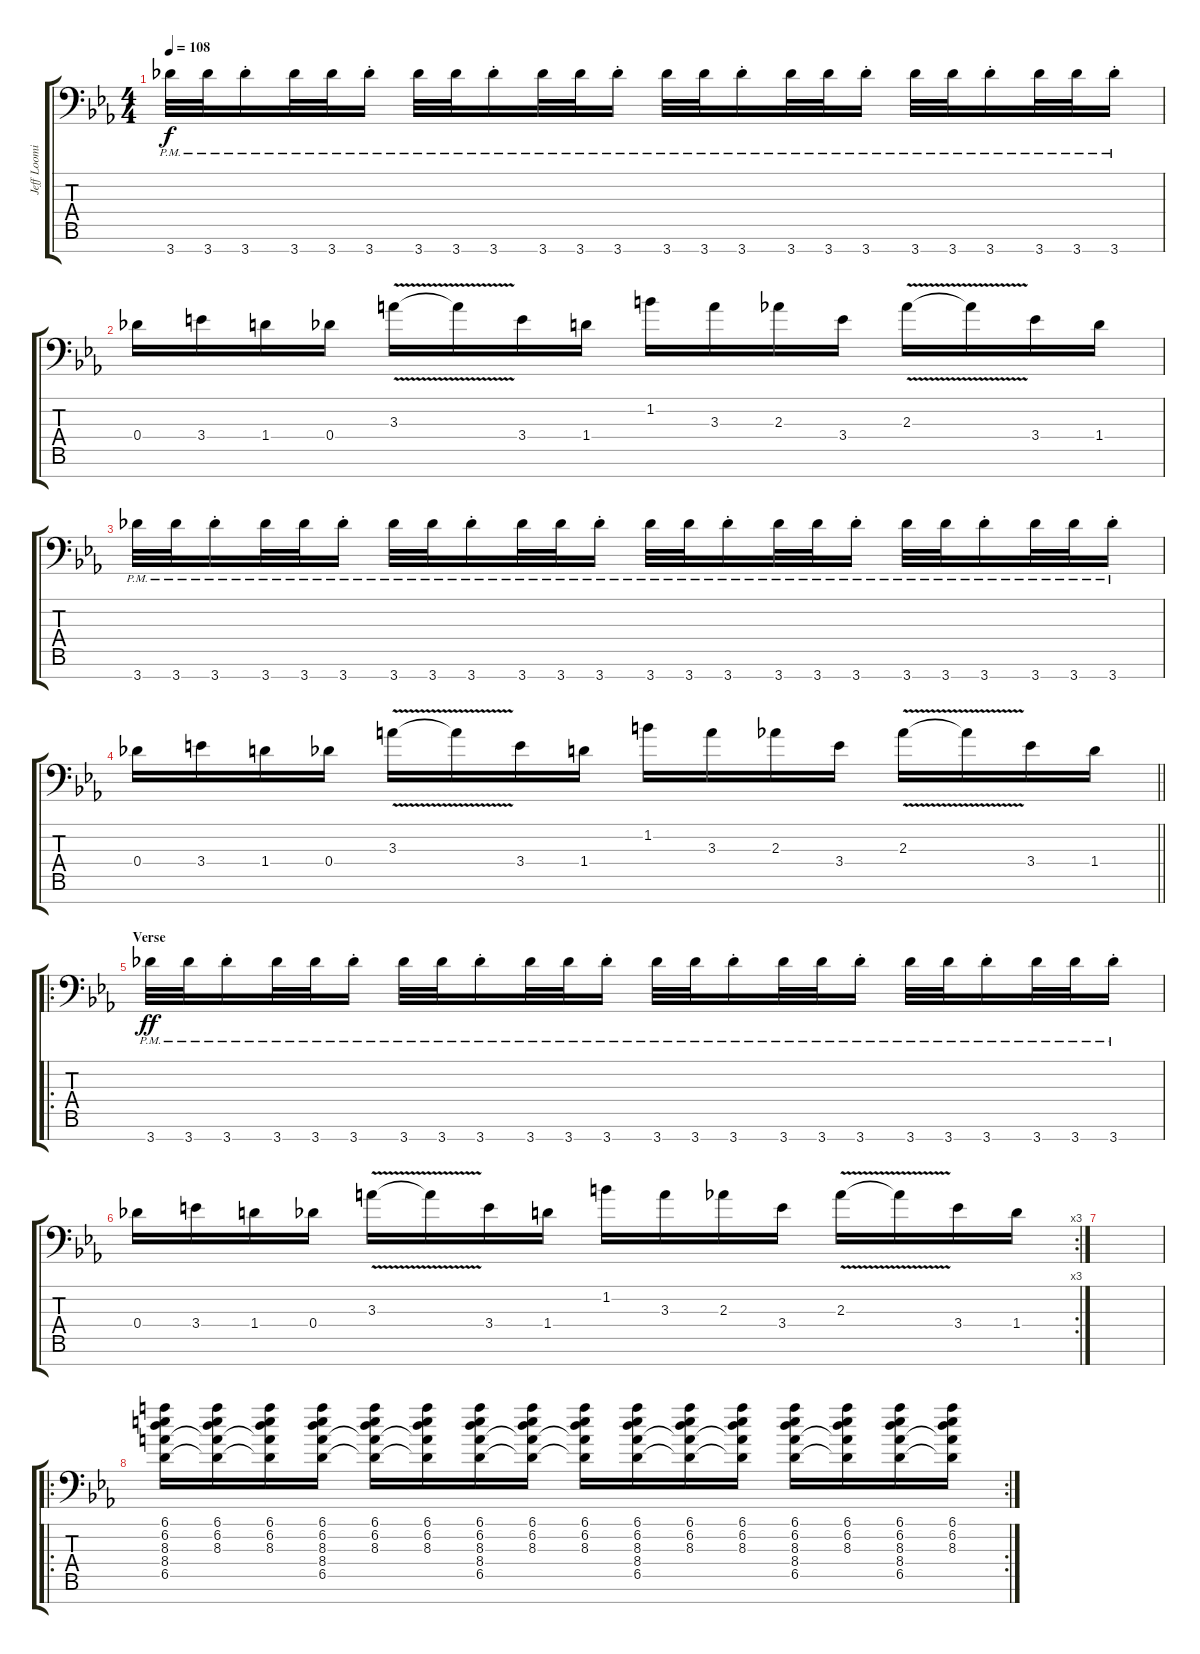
\track ("Jeff Loomis Rhythm" "Jeff Loomi") {instrument distortionguitar}
\staff {score tabs}
\tuning (Eb4 Bb3 Gb3 Db3 Ab2 Eb2 Bb1) {hide}
\ts (4 4)
\tempo 108
\clef f4
\ks eb
3.7{pm}.32{ot 8vb dy f} 3.7{pm}.32{ot 8vb} 3.7{pm st}.16{ot 8vb} 3.7{pm}.32{ot 8vb} 3.7{pm}.32{ot 8vb} 3.7{pm st}.16{ot 8vb} 3.7{pm}.32{ot 8vb} 3.7{pm}.32{ot 8vb} 3.7{pm st}.16{ot 8vb} 3.7{pm}.32{ot 8vb} 3.7{pm}.32{ot 8vb} 3.7{pm st}.16{ot 8vb} 3.7{pm}.32{ot 8vb} 3.7{pm}.32{ot 8vb} 3.7{pm st}.16{ot 8vb} 3.7{pm}.32{ot 8vb} 3.7{pm}.32{ot 8vb} 3.7{pm st}.16{ot 8vb} 3.7{pm}.32{ot 8vb} 3.7{pm}.32{ot 8vb} 3.7{pm st}.16{ot 8vb} 3.7{pm}.32{ot 8vb} 3.7{pm}.32{ot 8vb} 3.7{pm st}.16{ot 8vb} |
0.4.16 3.4.16 1.4.16 0.4.16 3.3{v}.16 3.3{v t}.16 3.4.16 1.4.16 1.2.16 3.3.16 2.3.16 3.4.16 2.3{v}.16 2.3{v t}.16 3.4.16 1.4.16 |
3.7{pm}.32{ot 8vb} 3.7{pm}.32{ot 8vb} 3.7{pm st}.16{ot 8vb} 3.7{pm}.32{ot 8vb} 3.7{pm}.32{ot 8vb} 3.7{pm st}.16{ot 8vb} 3.7{pm}.32{ot 8vb} 3.7{pm}.32{ot 8vb} 3.7{pm st}.16{ot 8vb} 3.7{pm}.32{ot 8vb} 3.7{pm}.32{ot 8vb} 3.7{pm st}.16{ot 8vb} 3.7{pm}.32{ot 8vb} 3.7{pm}.32{ot 8vb} 3.7{pm st}.16{ot 8vb} 3.7{pm}.32{ot 8vb} 3.7{pm}.32{ot 8vb} 3.7{pm st}.16{ot 8vb} 3.7{pm}.32{ot 8vb} 3.7{pm}.32{ot 8vb} 3.7{pm st}.16{ot 8vb} 3.7{pm}.32{ot 8vb} 3.7{pm}.32{ot 8vb} 3.7{pm st}.16{ot 8vb} |
\barLineRight lightlight
0.4.16 3.4.16 1.4.16 0.4.16 3.3{v}.16 3.3{v t}.16 3.4.16 1.4.16 1.2.16 3.3.16 2.3.16 3.4.16 2.3{v}.16 2.3{v t}.16 3.4.16 1.4.16 |
\ro
\section ("" "Verse")
3.7{pm}.32{ot 8vb dy ff} 3.7{pm}.32{ot 8vb} 3.7{pm st}.16{ot 8vb} 3.7{pm}.32{ot 8vb} 3.7{pm}.32{ot 8vb} 3.7{pm st}.16{ot 8vb} 3.7{pm}.32{ot 8vb} 3.7{pm}.32{ot 8vb} 3.7{pm st}.16{ot 8vb} 3.7{pm}.32{ot 8vb} 3.7{pm}.32{ot 8vb} 3.7{pm st}.16{ot 8vb} 3.7{pm}.32{ot 8vb} 3.7{pm}.32{ot 8vb} 3.7{pm st}.16{ot 8vb} 3.7{pm}.32{ot 8vb} 3.7{pm}.32{ot 8vb} 3.7{pm st}.16{ot 8vb} 3.7{pm}.32{ot 8vb} 3.7{pm}.32{ot 8vb} 3.7{pm st}.16{ot 8vb} 3.7{pm}.32{ot 8vb} 3.7{pm}.32{ot 8vb} 3.7{pm st}.16{ot 8vb} |
\rc 3
0.4.16 3.4.16 1.4.16 0.4.16 3.3{v}.16 3.3{v t}.16 3.4.16 1.4.16 1.2.16 3.3.16 2.3.16 3.4.16 2.3{v}.16 2.3{v t}.16 3.4.16 1.4.16 |
|
\ro
\rc 2
(6.1 6.2 8.3 8.4 6.5).16 (6.1 6.2 8.3 8.4{t} 6.5{t}).16 (6.1 6.2 8.3 8.4{t} 6.5{t}).16 (6.1 6.2 8.3 8.4 6.5).16 (6.1 6.2 8.3 8.4{t} 6.5{t}).16 (6.1 6.2 8.3 8.4{t} 6.5{t}).16 (6.1 6.2 8.3 8.4 6.5).16 (6.1 6.2 8.3 8.4{t} 6.5{t}).16 (6.1 6.2 8.3 8.4{t} 6.5{t}).16 (6.1 6.2 8.3 8.4 6.5).16 (6.1 6.2 8.3 8.4{t} 6.5{t}).16 (6.1 6.2 8.3 8.4{t} 6.5{t}).16 (6.1 6.2 8.3 8.4 6.5).16 (6.1 6.2 8.3 8.4{t} 6.5{t}).16 (6.1 6.2 8.3 8.4 6.5).16 (6.1 6.2 8.3 8.4{t} 6.5{t}).16
